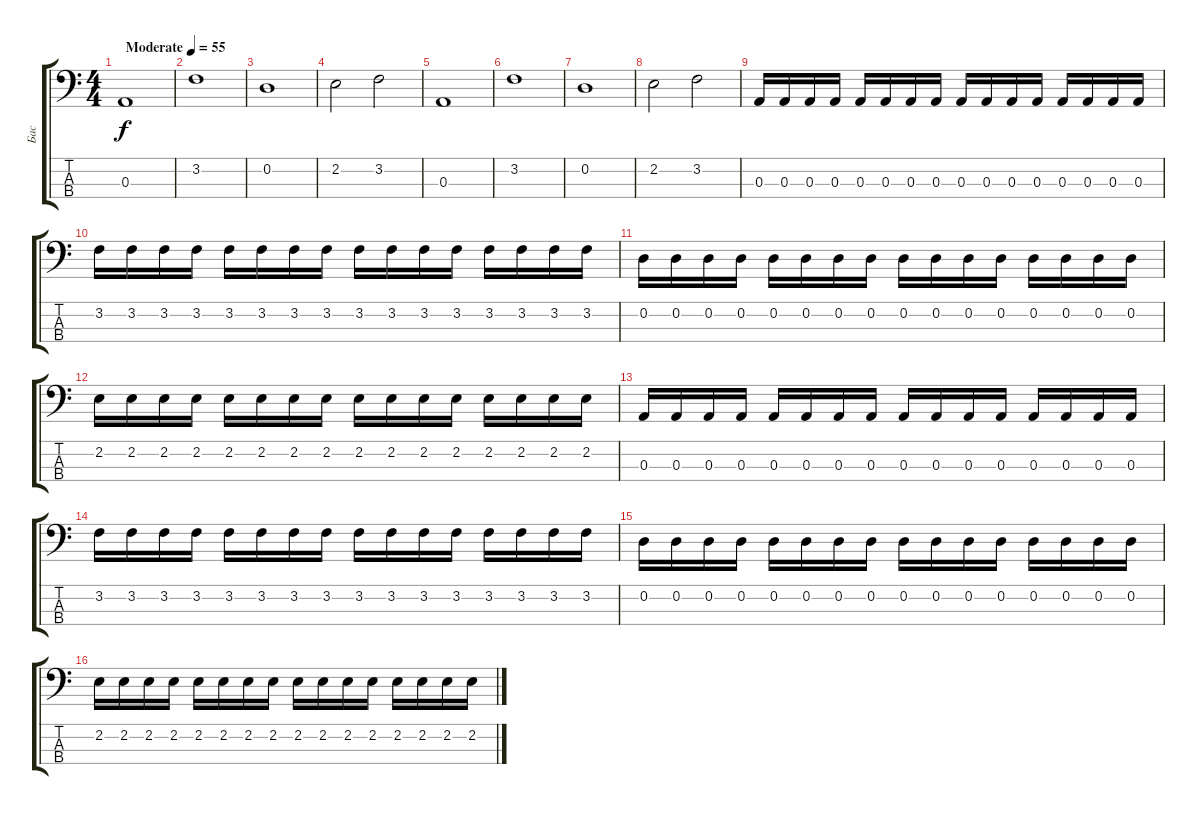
\track ("Бас" "Бас") {instrument electricbassfinger}
\staff {score tabs}
\tuning (G2 D2 A1 E1) {hide}
\ts (4 4)
\tempo (55 "Moderate")
\clef f4
\ks c
0.3.1{dy f instrument electricbassfinger} |
3.2.1 |
0.2.1 |
2.2.2 3.2.2 |
0.3.1 |
3.2.1 |
0.2.1 |
2.2.2 3.2.2 |
0.3.16 0.3.16 0.3.16 0.3.16 0.3.16 0.3.16 0.3.16 0.3.16 0.3.16 0.3.16 0.3.16 0.3.16 0.3.16 0.3.16 0.3.16 0.3.16 |
3.2.16 3.2.16 3.2.16 3.2.16 3.2.16 3.2.16 3.2.16 3.2.16 3.2.16 3.2.16 3.2.16 3.2.16 3.2.16 3.2.16 3.2.16 3.2.16 |
0.2.16 0.2.16 0.2.16 0.2.16 0.2.16 0.2.16 0.2.16 0.2.16 0.2.16 0.2.16 0.2.16 0.2.16 0.2.16 0.2.16 0.2.16 0.2.16 |
2.2.16 2.2.16 2.2.16 2.2.16 2.2.16 2.2.16 2.2.16 2.2.16 2.2.16 2.2.16 2.2.16 2.2.16 2.2.16 2.2.16 2.2.16 2.2.16 |
0.3.16 0.3.16 0.3.16 0.3.16 0.3.16 0.3.16 0.3.16 0.3.16 0.3.16 0.3.16 0.3.16 0.3.16 0.3.16 0.3.16 0.3.16 0.3.16 |
3.2.16 3.2.16 3.2.16 3.2.16 3.2.16 3.2.16 3.2.16 3.2.16 3.2.16 3.2.16 3.2.16 3.2.16 3.2.16 3.2.16 3.2.16 3.2.16 |
0.2.16 0.2.16 0.2.16 0.2.16 0.2.16 0.2.16 0.2.16 0.2.16 0.2.16 0.2.16 0.2.16 0.2.16 0.2.16 0.2.16 0.2.16 0.2.16 |
2.2.16 2.2.16 2.2.16 2.2.16 2.2.16 2.2.16 2.2.16 2.2.16 2.2.16 2.2.16 2.2.16 2.2.16 2.2.16 2.2.16 2.2.16 2.2.16
